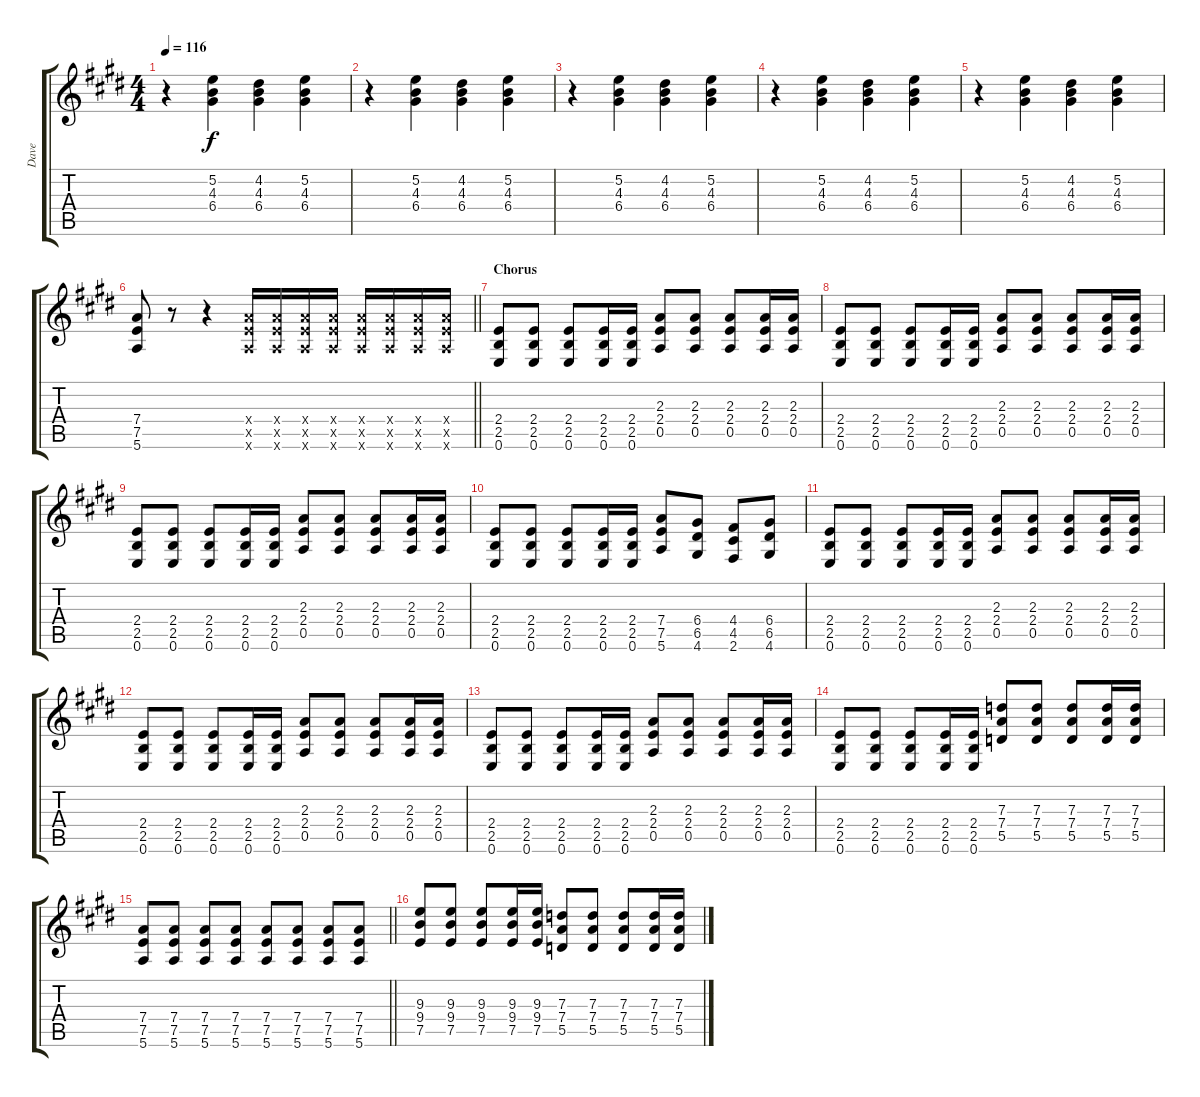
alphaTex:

\track ("Dave" "Dave") {instrument distortionguitar}
\staff {score tabs}
\tuning (E4 B3 G3 D3 A2 E2) {hide}
\ts (4 4)
\tempo 116
\clef g2
\ks e
r.4{dy f} (5.2 4.3 6.4).4 (4.2 4.3 6.4).4 (5.2 4.3 6.4).4 |
r.4 (5.2 4.3 6.4).4 (4.2 4.3 6.4).4 (5.2 4.3 6.4).4 |
r.4 (5.2 4.3 6.4).4 (4.2 4.3 6.4).4 (5.2 4.3 6.4).4 |
r.4 (5.2 4.3 6.4).4 (4.2 4.3 6.4).4 (5.2 4.3 6.4).4 |
r.4 (5.2 4.3 6.4).4 (4.2 4.3 6.4).4 (5.2 4.3 6.4).4 |
\barLineRight lightlight
(7.4 7.5 5.6).8 r.8 r.4 (7.4{x} 7.5{x} 5.6{x}).16 (7.4{x} 7.5{x} 5.6{x}).16 (7.4{x} 7.5{x} 5.6{x}).16 (7.4{x} 7.5{x} 5.6{x}).16 (7.4{x} 7.5{x} 5.6{x}).16 (7.4{x} 7.5{x} 5.6{x}).16 (7.4{x} 7.5{x} 5.6{x}).16 (7.4{x} 7.5{x} 5.6{x}).16 |
\section ("" "Chorus")
(2.4 2.5 0.6).8 (2.4 2.5 0.6).8 (2.4 2.5 0.6).8 (2.4 2.5 0.6).16 (2.4 2.5 0.6).16 (2.3 2.4 0.5).8 (2.3 2.4 0.5).8 (2.3 2.4 0.5).8 (2.3 2.4 0.5).16 (2.3 2.4 0.5).16 |
(2.4 2.5 0.6).8 (2.4 2.5 0.6).8 (2.4 2.5 0.6).8 (2.4 2.5 0.6).16 (2.4 2.5 0.6).16 (2.3 2.4 0.5).8 (2.3 2.4 0.5).8 (2.3 2.4 0.5).8 (2.3 2.4 0.5).16 (2.3 2.4 0.5).16 |
(2.4 2.5 0.6).8 (2.4 2.5 0.6).8 (2.4 2.5 0.6).8 (2.4 2.5 0.6).16 (2.4 2.5 0.6).16 (2.3 2.4 0.5).8 (2.3 2.4 0.5).8 (2.3 2.4 0.5).8 (2.3 2.4 0.5).16 (2.3 2.4 0.5).16 |
(2.4 2.5 0.6).8 (2.4 2.5 0.6).8 (2.4 2.5 0.6).8 (2.4 2.5 0.6).16 (2.4 2.5 0.6).16 (7.4 7.5 5.6).8 (6.4 6.5 4.6).8 (4.4 4.5 2.6).8 (6.4 6.5 4.6).8 |
(2.4 2.5 0.6).8 (2.4 2.5 0.6).8 (2.4 2.5 0.6).8 (2.4 2.5 0.6).16 (2.4 2.5 0.6).16 (2.3 2.4 0.5).8 (2.3 2.4 0.5).8 (2.3 2.4 0.5).8 (2.3 2.4 0.5).16 (2.3 2.4 0.5).16 |
(2.4 2.5 0.6).8 (2.4 2.5 0.6).8 (2.4 2.5 0.6).8 (2.4 2.5 0.6).16 (2.4 2.5 0.6).16 (2.3 2.4 0.5).8 (2.3 2.4 0.5).8 (2.3 2.4 0.5).8 (2.3 2.4 0.5).16 (2.3 2.4 0.5).16 |
(2.4 2.5 0.6).8 (2.4 2.5 0.6).8 (2.4 2.5 0.6).8 (2.4 2.5 0.6).16 (2.4 2.5 0.6).16 (2.3 2.4 0.5).8 (2.3 2.4 0.5).8 (2.3 2.4 0.5).8 (2.3 2.4 0.5).16 (2.3 2.4 0.5).16 |
(2.4 2.5 0.6).8 (2.4 2.5 0.6).8 (2.4 2.5 0.6).8 (2.4 2.5 0.6).16 (2.4 2.5 0.6).16 (7.3 7.4 5.5).8 (7.3 7.4 5.5).8 (7.3 7.4 5.5).8 (7.3 7.4 5.5).16 (7.3 7.4 5.5).16 |
\barLineRight lightlight
(7.4 7.5 5.6).8 (7.4 7.5 5.6).8 (7.4 7.5 5.6).8 (7.4 7.5 5.6).8 (7.4 7.5 5.6).8 (7.4 7.5 5.6).8 (7.4 7.5 5.6).8 (7.4 7.5 5.6).8 |
(9.3 9.4 7.5).8 (9.3 9.4 7.5).8 (9.3 9.4 7.5).8 (9.3 9.4 7.5).16 (9.3 9.4 7.5).16 (7.3 7.4 5.5).8 (7.3 7.4 5.5).8 (7.3 7.4 5.5).8 (7.3 7.4 5.5).16 (7.3 7.4 5.5).16
